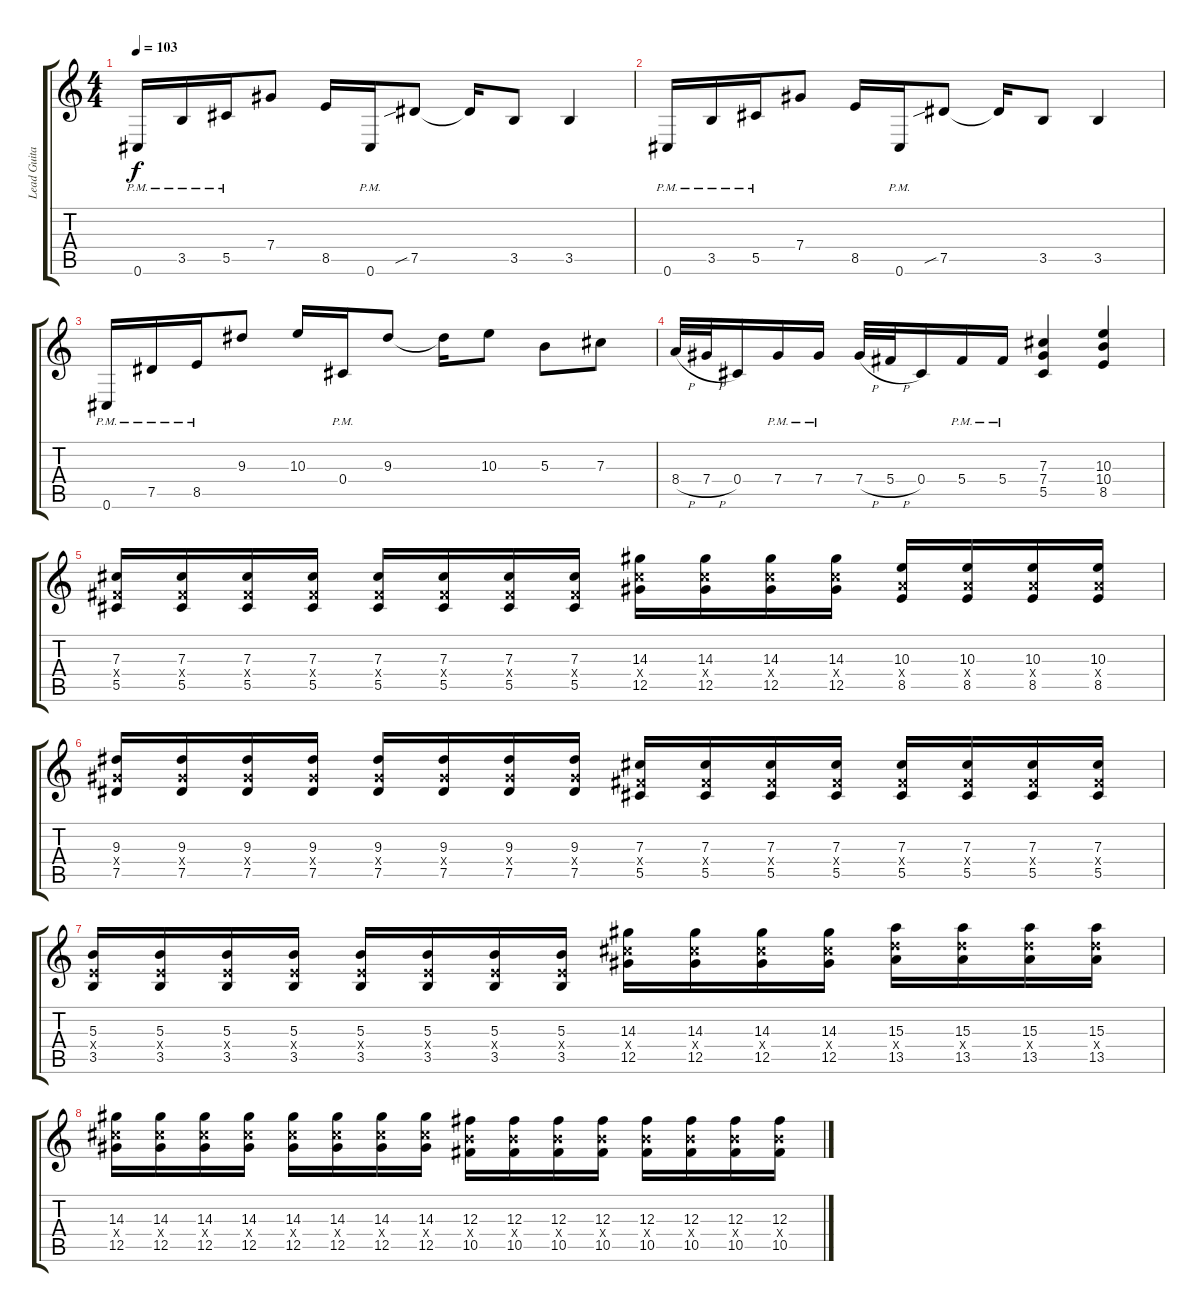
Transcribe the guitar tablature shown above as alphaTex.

\track ("Lead Guitar" "Lead Guita") {instrument distortionguitar}
\staff {score tabs}
\tuning (Eb4 Bb3 Gb3 Db3 Ab2 Db2) {hide}
\ts (4 4)
\tempo 103
\clef g2
\ks c
0.6{pm}.16{dy f} 3.5{pm}.16 5.5{pm}.16 7.4.8 8.5.16 0.6{pm}.16 7.5{sib}.8 7.5{t}.16 3.5.8 3.5.4 |
0.6{pm}.16 3.5{pm}.16 5.5{pm}.16 7.4.8 8.5.16 0.6{pm}.16 7.5{sib}.8 7.5{t}.16 3.5.8 3.5.4 |
0.6{pm}.16 7.5{pm}.16 8.5{pm}.16 9.3.8 10.3.16 0.4{pm}.16 9.3.8 9.3{t}.16 10.3.8 5.3.8 7.3.8 |
8.4{h}.32 7.4{h}.32 0.4.16 7.4{pm}.16 7.4{pm}.16 7.4{h}.32 5.4{h}.32 0.4.16 5.4{pm}.16 5.4{pm}.16 (7.3 7.4 5.5).4 (10.3 10.4 8.5).4 |
(7.3 5.4{x} 5.5).16 (7.3 5.4{x} 5.5).16 (7.3 5.4{x} 5.5).16 (7.3 5.4{x} 5.5).16 (7.3 5.4{x} 5.5).16 (7.3 5.4{x} 5.5).16 (7.3 5.4{x} 5.5).16 (7.3 5.4{x} 5.5).16 (14.3 12.4{x} 12.5).16 (14.3 12.4{x} 12.5).16 (14.3 12.4{x} 12.5).16 (14.3 12.4{x} 12.5).16 (10.3 8.4{x} 8.5).16 (10.3 8.4{x} 8.5).16 (10.3 8.4{x} 8.5).16 (10.3 8.4{x} 8.5).16 |
(9.3 7.4{x} 7.5).16 (9.3 7.4{x} 7.5).16 (9.3 7.4{x} 7.5).16 (9.3 7.4{x} 7.5).16 (9.3 7.4{x} 7.5).16 (9.3 7.4{x} 7.5).16 (9.3 7.4{x} 7.5).16 (9.3 7.4{x} 7.5).16 (7.3 5.4{x} 5.5).16 (7.3 5.4{x} 5.5).16 (7.3 5.4{x} 5.5).16 (7.3 5.4{x} 5.5).16 (7.3 5.4{x} 5.5).16 (7.3 5.4{x} 5.5).16 (7.3 5.4{x} 5.5).16 (7.3 5.4{x} 5.5).16 |
(5.3 3.4{x} 3.5).16 (5.3 3.4{x} 3.5).16 (5.3 3.4{x} 3.5).16 (5.3 3.4{x} 3.5).16 (5.3 3.4{x} 3.5).16 (5.3 3.4{x} 3.5).16 (5.3 3.4{x} 3.5).16 (5.3 3.4{x} 3.5).16 (14.3 12.4{x} 12.5).16 (14.3 12.4{x} 12.5).16 (14.3 12.4{x} 12.5).16 (14.3 12.4{x} 12.5).16 (15.3 13.4{x} 13.5).16 (15.3 13.4{x} 13.5).16 (15.3 13.4{x} 13.5).16 (15.3 13.4{x} 13.5).16 |
(14.3 12.4{x} 12.5).16 (14.3 12.4{x} 12.5).16 (14.3 12.4{x} 12.5).16 (14.3 12.4{x} 12.5).16 (14.3 12.4{x} 12.5).16 (14.3 12.4{x} 12.5).16 (14.3 12.4{x} 12.5).16 (14.3 12.4{x} 12.5).16 (12.3 10.4{x} 10.5).16 (12.3 10.4{x} 10.5).16 (12.3 10.4{x} 10.5).16 (12.3 10.4{x} 10.5).16 (12.3 10.4{x} 10.5).16 (12.3 10.4{x} 10.5).16 (12.3 10.4{x} 10.5).16 (12.3 10.4{x} 10.5).16
